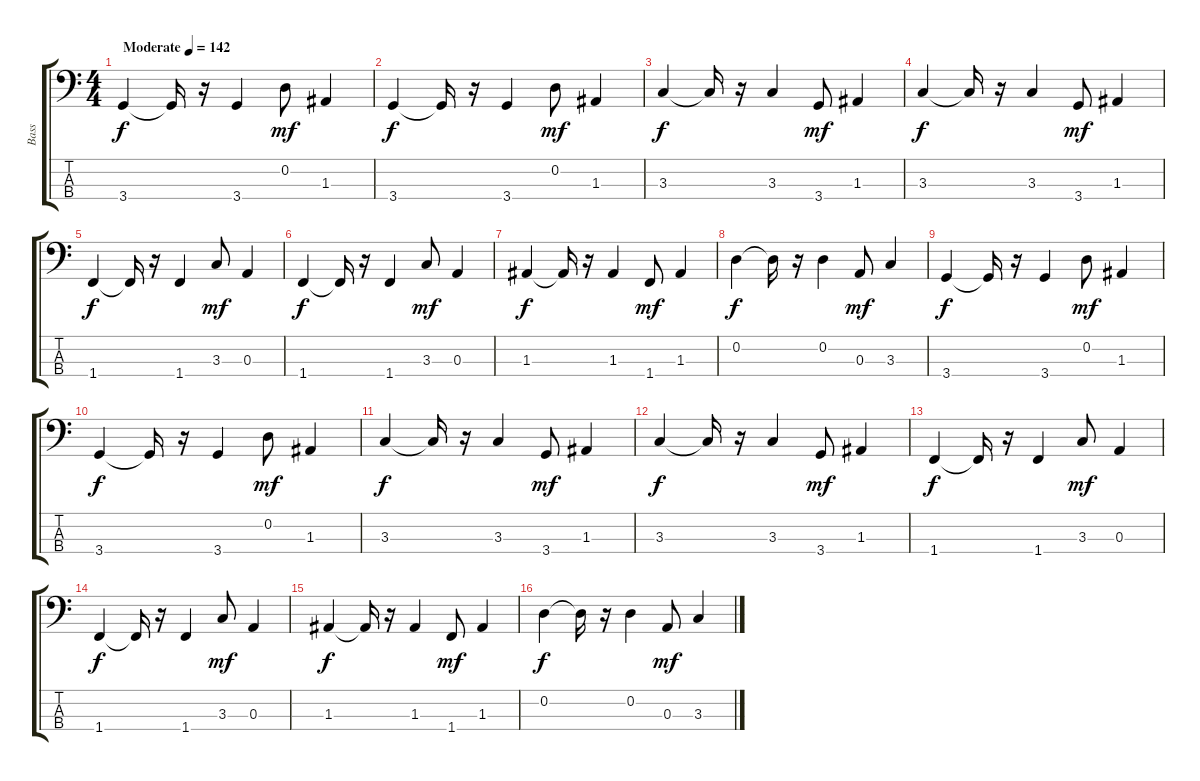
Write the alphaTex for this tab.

\track ("Bass" "Bass") {instrument electricbassfinger}
\staff {score tabs}
\tuning (G2 D2 A1 E1) {hide}
\ts (4 4)
\tempo (142 "Moderate")
\clef f4
\ks c
3.4.4{dy f instrument electricbassfinger} 3.4{t}.16 r.16 3.4.4 0.2.8{dy mf} 1.3.4 |
3.4.4{dy f} 3.4{t}.16 r.16 3.4.4 0.2.8{dy mf} 1.3.4 |
3.3.4{dy f} 3.3{t}.16 r.16 3.3.4 3.4.8{dy mf} 1.3.4 |
3.3.4{dy f} 3.3{t}.16 r.16 3.3.4 3.4.8{dy mf} 1.3.4 |
1.4.4{dy f} 1.4{t}.16 r.16 1.4.4 3.3.8{dy mf} 0.3.4 |
1.4.4{dy f} 1.4{t}.16 r.16 1.4.4 3.3.8{dy mf} 0.3.4 |
1.3.4{dy f} 1.3{t}.16 r.16 1.3.4 1.4.8{dy mf} 1.3.4 |
0.2.4{dy f} 0.2{t}.16 r.16 0.2.4 0.3.8{dy mf} 3.3.4 |
3.4.4{dy f} 3.4{t}.16 r.16 3.4.4 0.2.8{dy mf} 1.3.4 |
3.4.4{dy f} 3.4{t}.16 r.16 3.4.4 0.2.8{dy mf} 1.3.4 |
3.3.4{dy f} 3.3{t}.16 r.16 3.3.4 3.4.8{dy mf} 1.3.4 |
3.3.4{dy f} 3.3{t}.16 r.16 3.3.4 3.4.8{dy mf} 1.3.4 |
1.4.4{dy f} 1.4{t}.16 r.16 1.4.4 3.3.8{dy mf} 0.3.4 |
1.4.4{dy f} 1.4{t}.16 r.16 1.4.4 3.3.8{dy mf} 0.3.4 |
1.3.4{dy f} 1.3{t}.16 r.16 1.3.4 1.4.8{dy mf} 1.3.4 |
0.2.4{dy f} 0.2{t}.16 r.16 0.2.4 0.3.8{dy mf} 3.3.4
